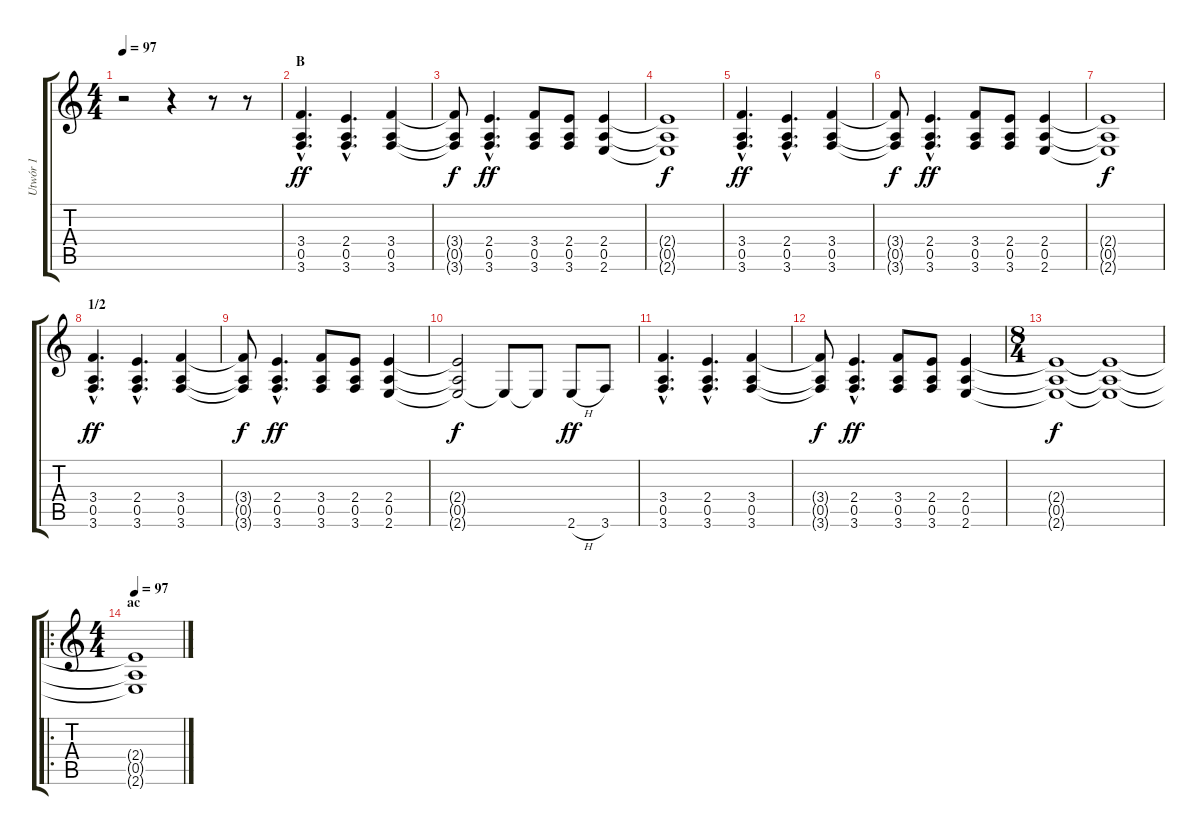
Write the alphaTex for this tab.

\track ("Utwór 1" "Utwór 1") {instrument distortionguitar}
\staff {score tabs}
\tuning (E4 B3 G3 D3 A2 D2) {hide}
\ts (4 4)
\tempo 97
\clef g2
\ks c
r.2{dy ff instrument distortionguitar} r.4 r.8 r.8 |
\section ("" "B")
(3.4{hac} 0.5{hac} 3.6{hac}).4{d} (2.4{hac} 0.5{hac} 3.6{hac}).4{d} (3.4 0.5 3.6).4 |
(3.4{t} 0.5{t} 3.6{t}).8{dy f} (2.4{hac} 0.5{hac} 3.6{hac}).4{d dy ff} (3.4 0.5 3.6).8 (2.4 0.5 3.6).8 (2.4 0.5 2.6).4 |
(2.4{t} 0.5{t} 2.6{t}).1{dy f} |
(3.4{hac} 0.5{hac} 3.6{hac}).4{d dy ff} (2.4{hac} 0.5{hac} 3.6{hac}).4{d} (3.4 0.5 3.6).4 |
(3.4{t} 0.5{t} 3.6{t}).8{dy f} (2.4{hac} 0.5{hac} 3.6{hac}).4{d dy ff} (3.4 0.5 3.6).8 (2.4 0.5 3.6).8 (2.4 0.5 2.6).4 |
(2.4{t} 0.5{t} 2.6{t}).1{dy f} |
\section ("" "1/2")
(3.4{hac} 0.5{hac} 3.6{hac}).4{d dy ff} (2.4{hac} 0.5{hac} 3.6{hac}).4{d} (3.4 0.5 3.6).4 |
(3.4{t} 0.5{t} 3.6{t}).8{dy f} (2.4{hac} 0.5{hac} 3.6{hac}).4{d dy ff} (3.4 0.5 3.6).8 (2.4 0.5 3.6).8 (2.4 0.5 2.6).4 |
(2.4{t} 0.5{t} 2.6{t}).2{dy f} 2.6{t}.8 2.6{t}.8 2.6{h}.8{dy ff} 3.6.8 |
(3.4{hac} 0.5{hac} 3.6{hac}).4{d} (2.4{hac} 0.5{hac} 3.6{hac}).4{d} (3.4 0.5 3.6).4 |
(3.4{t} 0.5{t} 3.6{t}).8{dy f} (2.4{hac} 0.5{hac} 3.6{hac}).4{d dy ff} (3.4 0.5 3.6).8 (2.4 0.5 3.6).8 (2.4 0.5 2.6).4 |
\ts (8 4)
(2.4{t} 0.5{t} 2.6{t}).1{dy f} (2.4{t} 0.5{t} 2.6{t}).1 |
\ro
\ts (4 4)
\section ("" "ac")
\tempo 97
(2.4{t} 0.5{t} 2.6{t}).1{volume 0}
